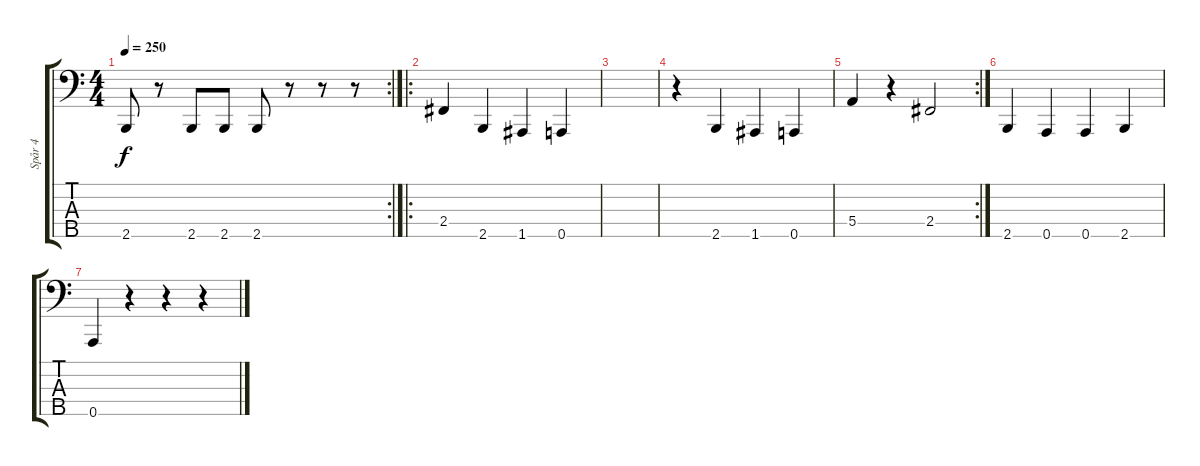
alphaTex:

\track ("Spår 4" "Spår 4") {instrument electricbasspick}
\staff {score tabs}
\tuning (G2 D2 A1 E1 A0) {hide}
\rc 2
\ts (4 4)
\tempo 250
\clef f4
\ks c
2.5.8{dy f} r.8 2.5.8 2.5.8 2.5.8 r.8 r.8 r.8 |
\ro
2.4.4 2.5.4 1.5.4 0.5.4 |
|
r.4 2.5.4 1.5.4 0.5.4 |
\rc 2
5.4.4 r.4 2.4.2 |
2.5.4 0.5.4 0.5.4 2.5.4 |
0.5.4 r.4 r.4 r.4
